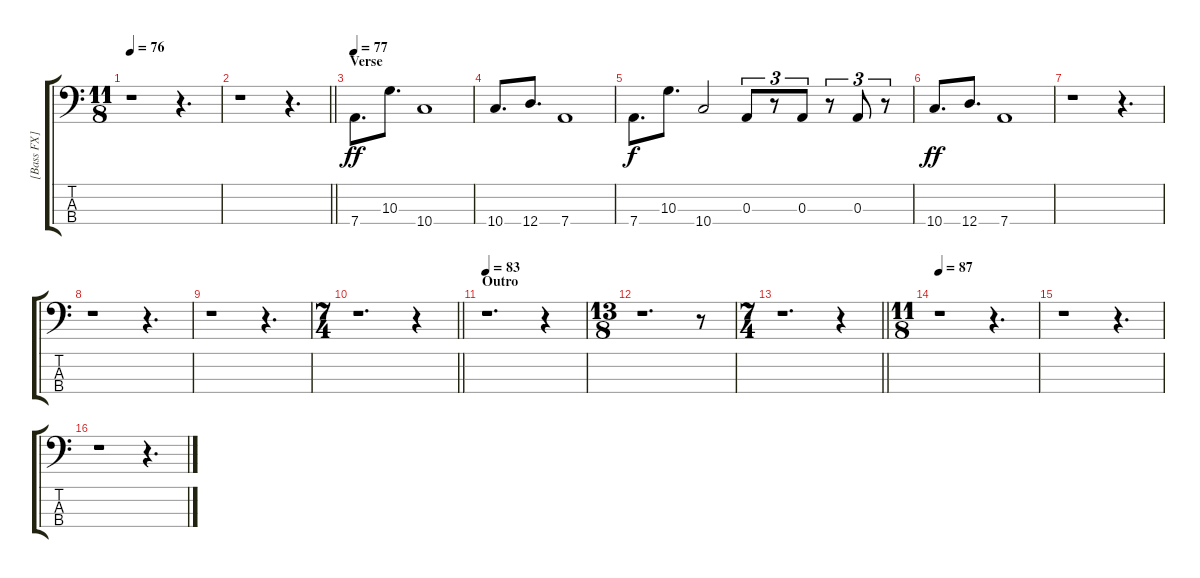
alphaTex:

\track ("[Bass FX]" "[Bass FX]") {instrument electricbasspick}
\staff {score tabs}
\tuning (G2 D2 A1 D1) {hide}
\ts (11 8)
\tempo 76
\clef f4
\ks c
r.1{dy f} r.4{d} |
\barLineRight lightlight
r.1 r.4{d instrument overdrivenguitar} |
\section ("" "Verse")
\tempo 77
7.4.8{d dy ff} 10.3.8{d} 10.4.1 |
10.4.8{d} 12.4.8{d} 7.4.1 |
7.4.8{d dy f} 10.3.8{d} 10.4.2 0.3.8{tu (3 2)} r.8{tu (3 2)} 0.3.8{tu (3 2)} r.8{tu (3 2)} 0.3.8{tu (3 2)} r.8{tu (3 2)} |
10.4.8{d dy ff} 12.4.8{d} 7.4.1 |
r.1 r.4{d} |
r.1 r.4{d} |
r.1 r.4{d} |
\ts (7 4)
\barLineRight lightlight
r.1{d} r.4 |
\section ("" "Outro")
\tempo 83
r.1{d} r.4 |
\ts (13 8)
r.1{d} r.8 |
\ts (7 4)
\barLineRight lightlight
r.1{d} r.4 |
\ts (11 8)
\section ("" "")
\tempo 87
r.1 r.4{d} |
r.1 r.4{d} |
r.1 r.4{d}
